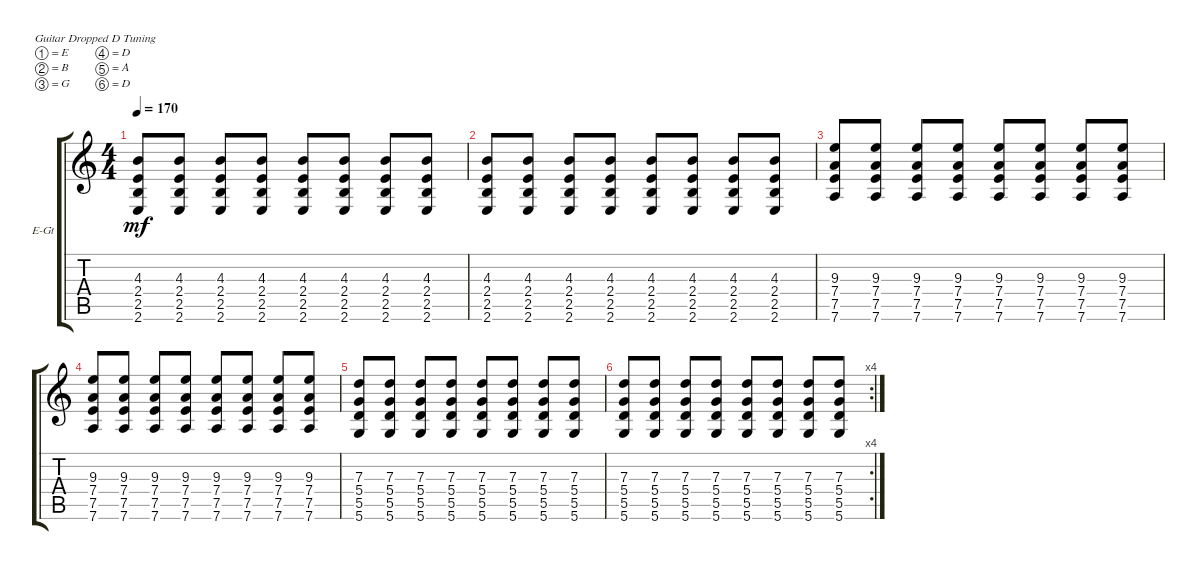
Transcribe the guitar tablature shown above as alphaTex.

\defaultSystemsLayout 4
\bracketExtendMode groupsimilarinstruments
\firstSystemTrackNameOrientation horizontal
\otherSystemsTrackNameOrientation horizontal
\track ("Electric Guitar" "E-Gt") {instrument distortionguitar}
\staff {score tabs}
\tuning (E4 B3 G3 D3 A2 D2)
\ts (4 4)
\tempo 170
\clef g2
\ks c
(2.6 2.5 2.4 4.3).8{dy mf} (2.6 2.5 2.4 4.3).8 (2.6 2.5 2.4 4.3).8 (2.6 2.5 2.4 4.3).8 (2.6 2.5 2.4 4.3).8 (2.6 2.5 2.4 4.3).8 (2.6 2.5 2.4 4.3).8 (2.6 2.5 2.4 4.3).8 |
(2.6 2.5 2.4 4.3).8 (2.6 2.5 2.4 4.3).8 (2.6 2.5 2.4 4.3).8 (2.6 2.5 2.4 4.3).8 (2.6 2.5 2.4 4.3).8 (2.6 2.5 2.4 4.3).8 (2.6 2.5 2.4 4.3).8 (2.6 2.5 2.4 4.3).8 |
(7.6 7.5 7.4 9.3).8 (7.6 7.5 7.4 9.3).8 (7.6 7.5 7.4 9.3).8 (7.6 7.5 7.4 9.3).8 (7.6 7.5 7.4 9.3).8 (7.6 7.5 7.4 9.3).8 (7.6 7.5 7.4 9.3).8 (7.6 7.5 7.4 9.3).8 |
(7.6 7.5 7.4 9.3).8 (7.6 7.5 7.4 9.3).8 (7.6 7.5 7.4 9.3).8 (7.6 7.5 7.4 9.3).8 (7.6 7.5 7.4 9.3).8 (7.6 7.5 7.4 9.3).8 (7.6 7.5 7.4 9.3).8 (7.6 7.5 7.4 9.3).8 |
(5.6 5.5 5.4 7.3).8 (5.6 5.5 5.4 7.3).8 (5.6 5.5 5.4 7.3).8 (5.6 5.5 5.4 7.3).8 (5.6 5.5 5.4 7.3).8 (5.6 5.5 5.4 7.3).8 (5.6 5.5 5.4 7.3).8 (5.6 5.5 5.4 7.3).8 |
\rc 4
(5.6 5.5 5.4 7.3).8 (5.6 5.5 5.4 7.3).8 (5.6 5.5 5.4 7.3).8 (5.6 5.5 5.4 7.3).8 (5.6 5.5 5.4 7.3).8 (5.6 5.5 5.4 7.3).8 (5.6 5.5 5.4 7.3).8 (5.6 5.5 5.4 7.3).8
